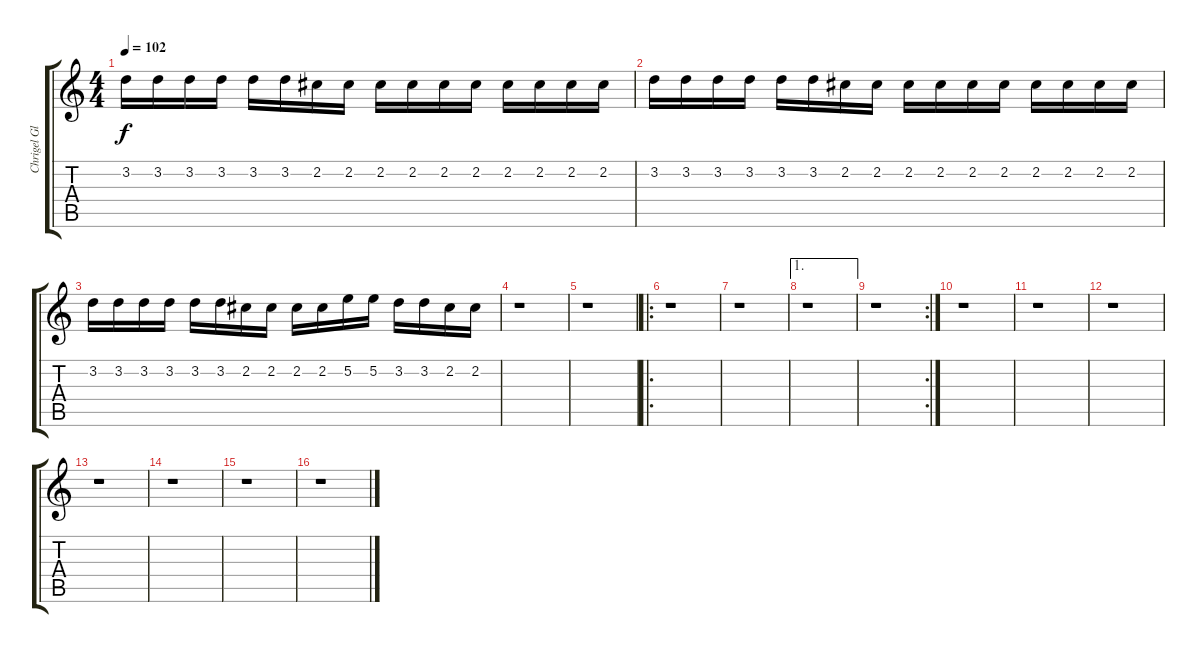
\track ("Chrigel Glanzmann (mandolin)" "Chrigel Gl") {instrument acousticguitarsteel}
\staff {score tabs}
\tuning (E4 B3 G3 D3 A2 D2) {hide}
\ts (4 4)
\tempo 102
\clef g2
\ks c
3.2.16{dy f} 3.2.16 3.2.16 3.2.16 3.2.16 3.2.16 2.2.16 2.2.16 2.2.16 2.2.16 2.2.16 2.2.16 2.2.16 2.2.16 2.2.16 2.2.16 |
3.2.16 3.2.16 3.2.16 3.2.16 3.2.16 3.2.16 2.2.16 2.2.16 2.2.16 2.2.16 2.2.16 2.2.16 2.2.16 2.2.16 2.2.16 2.2.16 |
3.2.16 3.2.16 3.2.16 3.2.16 3.2.16 3.2.16 2.2.16 2.2.16 2.2.16 2.2.16 5.2.16 5.2.16 3.2.16 3.2.16 2.2.16 2.2.16 |
r.1 |
r.1 |
\ro
r.1 |
r.1 |
\ae 1
r.1 |
\rc 2
r.1 |
r.1 |
r.1 |
r.1 |
r.1 |
r.1 |
r.1 |
r.1
